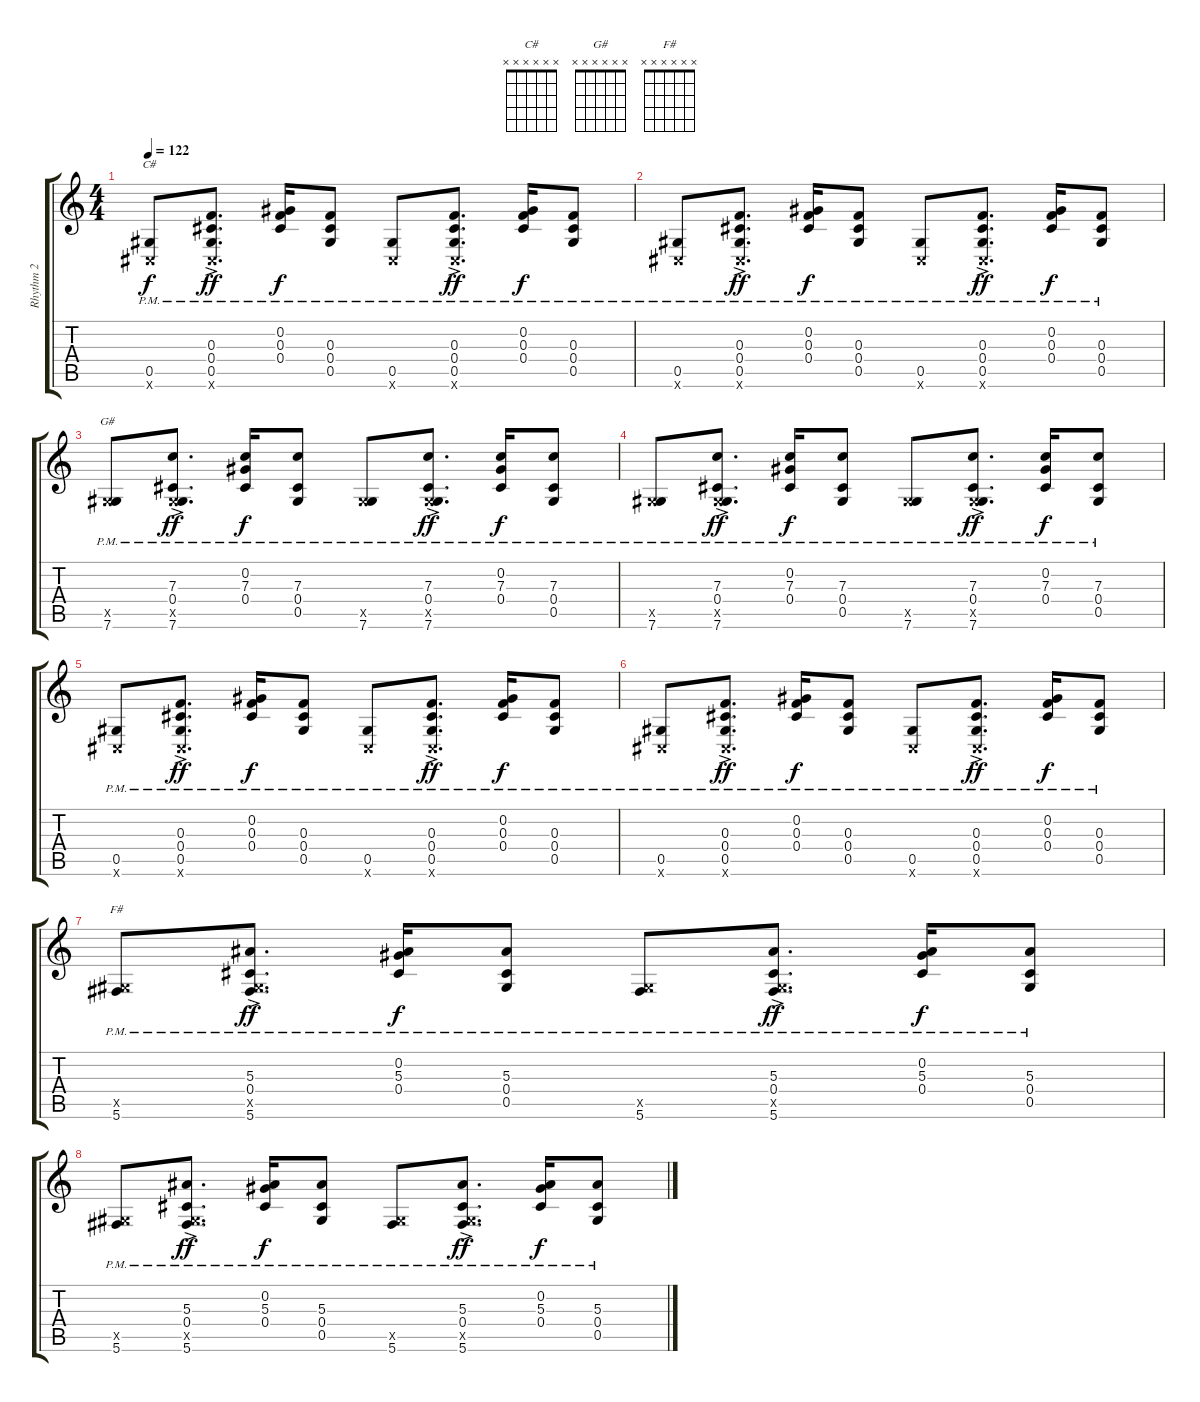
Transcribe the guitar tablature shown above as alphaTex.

\track ("Rhythm 2" "Rhythm 2") {instrument acousticguitarsteel}
\staff {score tabs}
\tuning (Db4 Ab3 F3 Db3 Ab2 Db2) {hide}
\chord ("C#" x x x x x x)
\chord ("G#" x x x x x x)
\chord ("F#" x x x x x x)
\ts (4 4)
\tempo 122
\clef g2
\ks c
(0.5{pm} 0.6{pm x}).8{ch "C#" dy f} (0.3{ac pm} 0.4{pm} 0.5{pm} 0.6{pm x}).8{d dy ff} (0.2{pm} 0.3{pm} 0.4{pm}).16{dy f} (0.3{pm} 0.4{pm} 0.5{pm}).8 (0.5{pm} 0.6{pm x}).8 (0.3{pm} 0.4{ac pm} 0.5{pm} 0.6{pm x}).8{d dy ff} (0.2{pm} 0.3{pm} 0.4{pm}).16{dy f} (0.3{pm} 0.4{pm} 0.5{pm}).8 |
(0.5{pm} 0.6{pm x}).8 (0.3{ac pm} 0.4{pm} 0.5{pm} 0.6{pm x}).8{d dy ff} (0.2{pm} 0.3{pm} 0.4{pm}).16{dy f} (0.3{pm} 0.4{pm} 0.5{pm}).8 (0.5{pm} 0.6{pm x}).8 (0.3{ac pm} 0.4{pm} 0.5{pm} 0.6{pm x}).8{d dy ff} (0.2{pm} 0.3{pm} 0.4{pm}).16{dy f} (0.3{pm} 0.4{pm} 0.5{pm}).8 |
(0.5{pm x} 7.6{pm}).8{ch "G#"} (7.3{ac pm} 0.4{pm} 0.5{pm x} 7.6{pm}).8{d dy ff} (0.2{pm} 7.3{pm} 0.4{pm}).16{dy f} (7.3{pm} 0.4{pm} 0.5{pm}).8 (0.5{pm x} 7.6{pm}).8 (7.3{pm} 0.4{ac pm} 0.5{pm x} 7.6{pm}).8{d dy ff} (0.2{pm} 7.3{pm} 0.4{pm}).16{dy f} (7.3{pm} 0.4{pm} 0.5{pm}).8 |
(0.5{pm x} 7.6{pm}).8 (7.3{ac pm} 0.4{pm} 0.5{pm x} 7.6{pm}).8{d dy ff} (0.2{pm} 7.3{pm} 0.4{pm}).16{dy f} (7.3{pm} 0.4{pm} 0.5{pm}).8 (0.5{pm x} 7.6{pm}).8 (7.3{pm} 0.4{ac pm} 0.5{pm x} 7.6{pm}).8{d dy ff} (0.2{pm} 7.3{pm} 0.4{pm}).16{dy f} (7.3{pm} 0.4{pm} 0.5{pm}).8 |
(0.5{pm} 0.6{pm x}).8 (0.3{ac pm} 0.4{pm} 0.5{pm} 0.6{pm x}).8{d dy ff} (0.2{pm} 0.3{pm} 0.4{pm}).16{dy f} (0.3{pm} 0.4{pm} 0.5{pm}).8 (0.5{pm} 0.6{pm x}).8 (0.3{pm} 0.4{ac pm} 0.5{pm} 0.6{pm x}).8{d dy ff} (0.2{pm} 0.3{pm} 0.4{pm}).16{dy f} (0.3{pm} 0.4{pm} 0.5{pm}).8 |
(0.5{pm} 0.6{pm x}).8 (0.3{ac pm} 0.4{pm} 0.5{pm} 0.6{pm x}).8{d dy ff} (0.2{pm} 0.3{pm} 0.4{pm}).16{dy f} (0.3{pm} 0.4{pm} 0.5{pm}).8 (0.5{pm} 0.6{pm x}).8 (0.3{ac pm} 0.4{pm} 0.5{pm} 0.6{pm x}).8{d dy ff} (0.2{pm} 0.3{pm} 0.4{pm}).16{dy f} (0.3{pm} 0.4{pm} 0.5{pm}).8 |
(0.5{pm x} 5.6{pm}).8{ch "F#"} (5.3{ac pm} 0.4{pm} 0.5{pm x} 5.6{pm}).8{d dy ff} (0.2{pm} 5.3{pm} 0.4{pm}).16{dy f} (5.3{pm} 0.4{pm} 0.5{pm}).8 (0.5{pm x} 5.6{pm}).8 (5.3{pm} 0.4{ac pm} 0.5{pm x} 5.6{pm}).8{d dy ff} (0.2{pm} 5.3{pm} 0.4{pm}).16{dy f} (5.3{pm} 0.4{pm} 0.5{pm}).8 |
(0.5{pm x} 5.6{pm}).8 (5.3{ac pm} 0.4{pm} 0.5{pm x} 5.6{pm}).8{d dy ff} (0.2{pm} 5.3{pm} 0.4{pm}).16{dy f} (5.3{pm} 0.4{pm} 0.5{pm}).8 (0.5{pm x} 5.6{pm}).8 (5.3{pm} 0.4{ac pm} 0.5{pm x} 5.6{pm}).8{d dy ff} (0.2{pm} 5.3{pm} 0.4{pm}).16{dy f} (5.3{pm} 0.4{pm} 0.5{pm}).8
